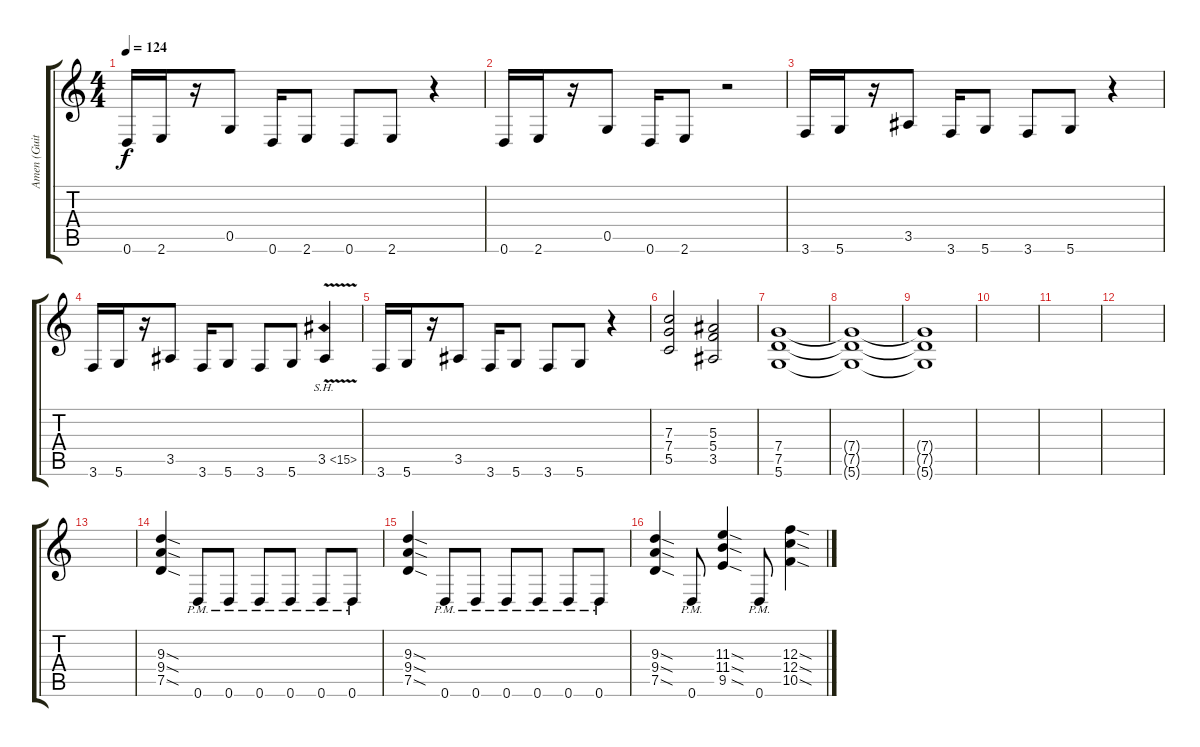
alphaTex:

\track ("Amen (Guitar)" "Amen (Guit") {instrument distortionguitar}
\staff {score tabs}
\tuning (D4 A3 F3 C3 G2 D2) {hide}
\ts (4 4)
\tempo 124
\clef g2
\ks c
0.6.16{dy f} 2.6.16 r.16 0.5.8 0.6.16 2.6.8 0.6.8 2.6.8 r.4 |
0.6.16 2.6.16 r.16 0.5.8 0.6.16 2.6.8 r.2 |
3.6.16 5.6.16 r.16 3.5.8 3.6.16 5.6.8 3.6.8 5.6.8 r.4 |
3.6.16 5.6.16 r.16 3.5.8 3.6.16 5.6.8 3.6.8 5.6.8 3.5{sh 12 v}.4 |
3.6.16 5.6.16 r.16 3.5.8 3.6.16 5.6.8 3.6.8 5.6.8 r.4 |
(7.3 7.4 5.5).2 (5.3 5.4 3.5).2 |
(7.4 7.5 5.6).1{volume 6} |
(7.4{t} 7.5{t} 5.6{t}).1 |
(7.4{t} 7.5{t} 5.6{t}).1 |
|
|
|
|
(9.3{sod} 9.4{sod} 7.5{sod}).4{volume 16} 0.6{pm}.8 0.6{pm}.8 0.6{pm}.8 0.6{pm}.8 0.6{pm}.8 0.6{pm}.8 |
(9.3{sod} 9.4{sod} 7.5{sod}).4 0.6{pm}.8 0.6{pm}.8 0.6{pm}.8 0.6{pm}.8 0.6{pm}.8 0.6{pm}.8 |
(9.3{sod} 9.4{sod} 7.5{sod}).4 0.6{pm}.8 (11.3{sod} 11.4{sod} 9.5{sod}).4 0.6{pm}.8 (12.3{sod} 12.4{sod} 10.5{sod}).4
